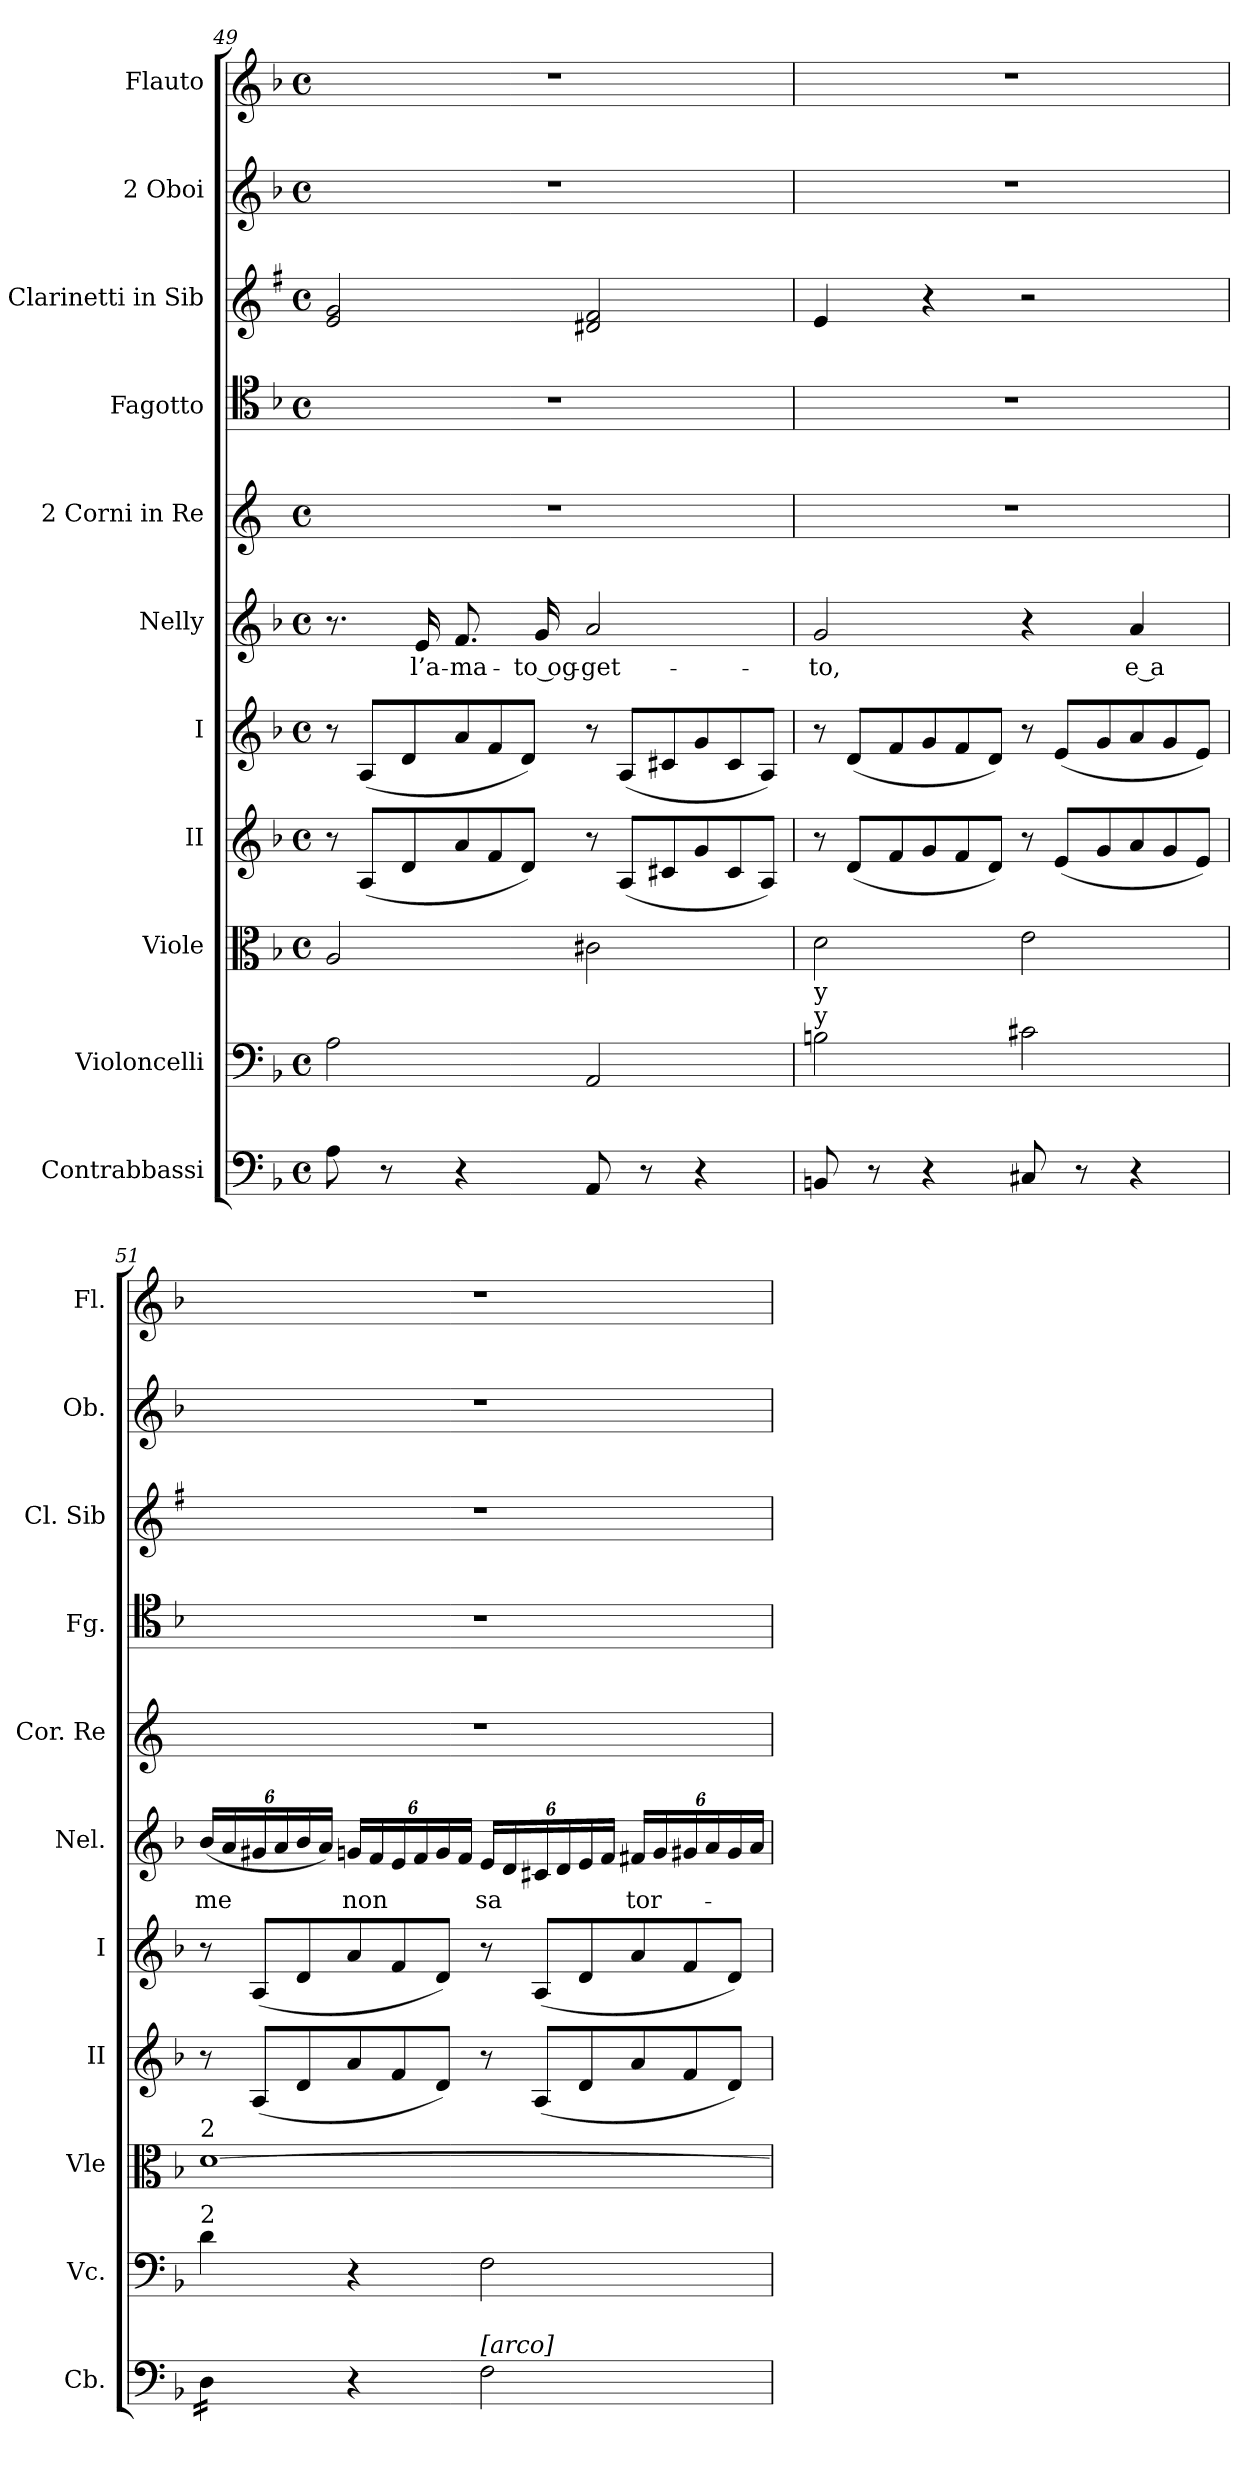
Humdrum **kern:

**kern	**kern	**kern	**kern	**kern	**kern	**text	**kern	**kern	**kern	**kern	**kern
*part11	*part10	*part9	*part8	*part7	*part6	*part6	*part5	*part4	*part3	*part2	*part1
*staff11	*staff10	*staff9	*staff8	*staff7	*staff6	*staff6	*staff5	*staff4	*staff3	*staff2	*staff1
*I"Contrabbassi	*I"Violoncelli	*I"Viole	*I"II	*I"I	*I"Nelly	*	*I"2 Corni in Re	*I"Fagotto	*I"2 Clarinetti in Sib	*I"2 Oboi	*I"Flauto
*I'Cb.	*I'Vc.	*I'Vle	*I'II	*I'I	*I'Nel.	*	*I'Cor. Re	*I'Fg.	*I'Cl. Sib	*I'Ob.	*I'Fl.
*clefF4	*clefF4	*clefC3	*clefG2	*clefG2	*clefG2	*	*clefG2	*clefC4	*clefG2	*clefG2	*clefG2
*	*	*	*	*	*	*	*	*	*ITrd1c2	*	*
*k[b-]	*k[b-]	*k[b-]	*k[b-]	*k[b-]	*k[b-]	*	*k[]	*k[b-]	*k[b-]	*k[b-]	*k[b-]
*F:	*F:	*F:	*F:	*F:	*F:	*	*C:	*F:	*F:	*F:	*F:
*M4/4	*M4/4	*M4/4	*M4/4	*M4/4	*M4/4	*	*M4/4	*M4/4	*M4/4	*M4/4	*M4/4
*met(c)	*met(c)	*met(c)	*met(c)	*met(c)	*met(c)	*	*met(c)	*met(c)	*met(c)	*met(c)	*met(c)
*	*	*	*Xtuplet	*Xtuplet	*	*	*	*	*	*	*
=49	=49	=49	=49	=49	=49	=49	=49	=49	=49	=49	=49
8A\	2A\	2A/	12r	12r	8.r	.	1r	1r	2d/ 2f/	1r	1r
.	.	.	(<12A/L	(<12A/L	.	.	.	.	.	.	.
8r	.	.	.	.	.	.	.	.	.	.	.
.	.	.	12d/	12d/	.	.	.	.	.	.	.
!	!	!	!	!	!	!LO:LY:b	!	!	!	!	!
.	.	.	.	.	16e/	l’a-	.	.	.	.	.
!	!	!	!	!	!	!LO:LY:b	!	!	!	!	!
4r	.	.	12a/	12a/	8.f/	-ma-	.	.	.	.	.
.	.	.	12f/	12f/	.	.	.	.	.	.	.
.	.	.	12d/J)	12d/J)	.	.	.	.	.	.	.
!	!	!	!	!	!	!LO:LY:b	!	!	!	!	!
.	.	.	.	.	16g/	-to og-	.	.	.	.	.
!	!	!	!	!	!	!LO:LY:b	!	!	!	!	!
8AA/	2AA/	2c#X\	12r	12r	2a/	-get-	.	.	2c#X/ 2e/	.	.
.	.	.	(<12A/L	(<12A/L	.	.	.	.	.	.	.
8r	.	.	.	.	.	.	.	.	.	.	.
.	.	.	12c#X/	12c#X/	.	.	.	.	.	.	.
4r	.	.	12g/	12g/	.	.	.	.	.	.	.
.	.	.	12c#/	12c#/	.	.	.	.	.	.	.
.	.	.	12A/J)	12A/J)	.	.	.	.	.	.	.
=50	=50	=50	=50	=50	=50	=50	=50	=50	=50	=50	=50
!	!	!LO:TX:b:t=y	!	!	!	!	!	!	!	!	!
!	!LO:TX:a:t=y	!	!	!	!	!	!	!	!	!	!
!	!	!	!	!	!	!LO:LY:b	!	!	!	!	!
8BBn/	2Bn\	2d\	12r	12r	2g/	-to,	1r	1r	4d	1r	1r
.	.	.	(<12d/L	(<12d/L	.	.	.	.	.	.	.
8r	.	.	.	.	.	.	.	.	.	.	.
.	.	.	12f/	12f/	.	.	.	.	.	.	.
4r	.	.	12g/	12g/	.	.	.	.	4r	.	.
.	.	.	12f/	12f/	.	.	.	.	.	.	.
.	.	.	12d/J)	12d/J)	.	.	.	.	.	.	.
8C#X/	2c#X\	2e\	12r	12r	4r	.	.	.	2r	.	.
.	.	.	(<12e/L	(<12e/L	.	.	.	.	.	.	.
8r	.	.	.	.	.	.	.	.	.	.	.
.	.	.	12g/	12g/	.	.	.	.	.	.	.
!	!	!	!	!	!	!LO:LY:b	!	!	!	!	!
4r	.	.	12a/	12a/	4a/	e a	.	.	.	.	.
.	.	.	12g/	12g/	.	.	.	.	.	.	.
.	.	.	12e/J)	12e/J)	.	.	.	.	.	.	.
!!LO:PB:g=z
=51	=51	=51	=51	=51	=51	=51	=51	=51	=51	=51	=51
!	!	!LO:TX:a:t=2	!	!	!	!	!	!	!	!	!
!	!LO:TX:a:t=2	!	!	!	!	!	!	!	!	!	!
!	!	!	!	!	!	!LO:LY:b	!	!	!	!	!
*tremolo	*	*	*	*	*	*	*	*	*	*	*
16D\LL	4d\	[1d	12r	12r	(<24b-/LL	me	1r	1r	1r	1r	1r
.	.	.	.	.	24a/	.	.	.	.	.	.
16D\	.	.	.	.	.	.	.	.	.	.	.
.	.	.	(<12A/L	(<12A/L	24g#X/	.	.	.	.	.	.
16D\	.	.	.	.	24a/	.	.	.	.	.	.
.	.	.	12d/	12d/	24b-/	.	.	.	.	.	.
16D\JJ	.	.	.	.	.	.	.	.	.	.	.
*Xtremolo	*	*	*	*	*	*	*	*	*	*	*
.	.	.	.	.	24a/JJ)	.	.	.	.	.	.
!	!	!	!	!	!	!LO:LY:b	!	!	!	!	!
4r	4r	.	12a/	12a/	24gn/LL	non	.	.	.	.	.
.	.	.	.	.	24f/	.	.	.	.	.	.
.	.	.	12f/	12f/	24e/	.	.	.	.	.	.
.	.	.	.	.	24f/	.	.	.	.	.	.
.	.	.	12d/J)	12d/J)	24g/	.	.	.	.	.	.
.	.	.	.	.	24f/JJ	.	.	.	.	.	.
!LO:TX:a:t=[arco]	!	!	!	!	!	!	!	!	!	!	!
!	!	!	!	!	!	!LO:LY:b	!	!	!	!	!
2F\	2F\	.	12r	12r	24e/LL	sa	.	.	.	.	.
.	.	.	.	.	24d/	.	.	.	.	.	.
.	.	.	(<12A/L	(<12A/L	24c#X/	.	.	.	.	.	.
.	.	.	.	.	24d/	.	.	.	.	.	.
.	.	.	12d/	12d/	24e/	.	.	.	.	.	.
.	.	.	.	.	24f/JJ	.	.	.	.	.	.
!	!	!	!	!	!	!LO:LY:b	!	!	!	!	!
.	.	.	12a/	12a/	24f#X/LL	tor-	.	.	.	.	.
.	.	.	.	.	24g/	.	.	.	.	.	.
.	.	.	12f/	12f/	24g#X/	.	.	.	.	.	.
.	.	.	.	.	24a/	.	.	.	.	.	.
.	.	.	12d/J)	12d/J)	24g#/	.	.	.	.	.	.
.	.	.	.	.	24a/JJ	.	.	.	.	.	.
=	=	=	=	=	=	=	=	=	=	=	=
*-	*-	*-	*-	*-	*-	*-	*-	*-	*-	*-	*-
